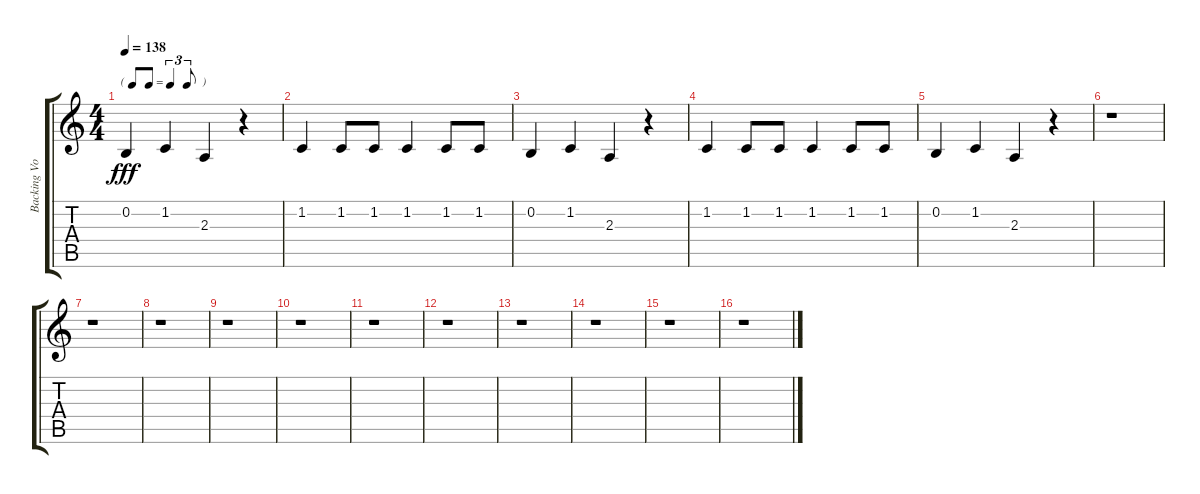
\track ("Backing Vox" "Backing Vo") {instrument tenorsax}
\staff {score tabs}
\tuning (E4 B3 G3 D3 A2 E2) {hide}
\ts (4 4)
\tf triplet8th
\tempo 138
\clef g2
\ks c
0.2.4{dy fff} 1.2.4 2.3.4 r.4 |
1.2.4 1.2.8 1.2.8 1.2.4 1.2.8 1.2.8 |
0.2.4 1.2.4 2.3.4 r.4 |
1.2.4 1.2.8 1.2.8 1.2.4 1.2.8 1.2.8 |
0.2.4 1.2.4 2.3.4 r.4 |
r.1 |
r.1 |
r.1 |
r.1 |
r.1 |
r.1 |
r.1 |
r.1 |
r.1 |
r.1 |
r.1
